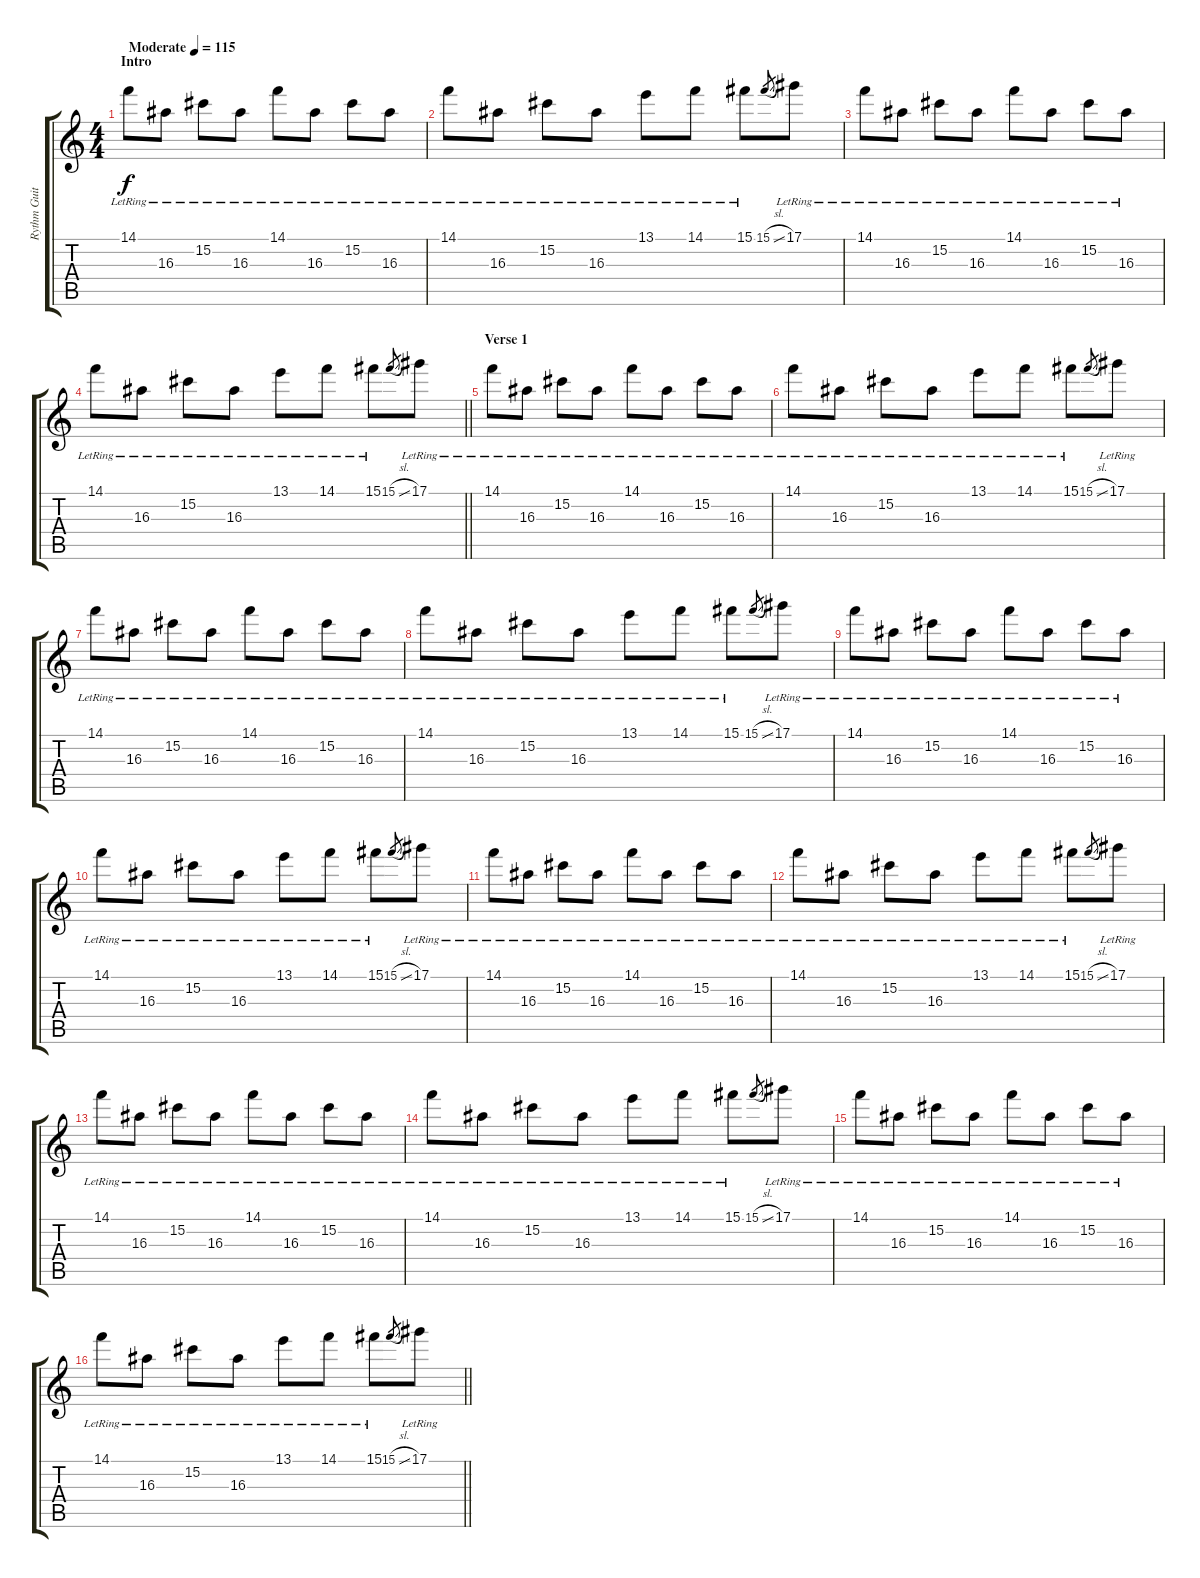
\track ("Rythm Guitar 1" "Rythm Guit") {instrument electricguitarjazz}
\staff {score tabs}
\tuning (Eb4 Bb3 Gb3 Db3 Ab2 Eb2) {hide}
\ts (4 4)
\section ("" "Intro")
\tempo (115 "Moderate")
\clef g2
\ks c
14.1{lr}.8{dy f instrument electricguitarjazz} 16.3{lr}.8 15.2{lr}.8 16.3{lr}.8 14.1{lr}.8 16.3{lr}.8 15.2{lr}.8 16.3{lr}.8 |
14.1{lr}.8 16.3{lr}.8 15.2{lr}.8 16.3{lr}.8 13.1{lr}.8 14.1{lr}.8 15.1{lr}.8 15.1{sl}.8{gr} 17.1{lr}.8 |
14.1{lr}.8 16.3{lr}.8 15.2{lr}.8 16.3{lr}.8 14.1{lr}.8 16.3{lr}.8 15.2{lr}.8 16.3{lr}.8 |
\barLineRight lightlight
14.1{lr}.8 16.3{lr}.8 15.2{lr}.8 16.3{lr}.8 13.1{lr}.8 14.1{lr}.8 15.1{lr}.8 15.1{sl}.8{gr} 17.1{lr}.8 |
\section ("" "Verse 1")
14.1{lr}.8 16.3{lr}.8 15.2{lr}.8 16.3{lr}.8 14.1{lr}.8 16.3{lr}.8 15.2{lr}.8 16.3{lr}.8 |
14.1{lr}.8 16.3{lr}.8 15.2{lr}.8 16.3{lr}.8 13.1{lr}.8 14.1{lr}.8 15.1{lr}.8 15.1{sl}.8{gr} 17.1{lr}.8 |
14.1{lr}.8 16.3{lr}.8 15.2{lr}.8 16.3{lr}.8 14.1{lr}.8 16.3{lr}.8 15.2{lr}.8 16.3{lr}.8 |
14.1{lr}.8 16.3{lr}.8 15.2{lr}.8 16.3{lr}.8 13.1{lr}.8 14.1{lr}.8 15.1{lr}.8 15.1{sl}.8{gr} 17.1{lr}.8 |
14.1{lr}.8 16.3{lr}.8 15.2{lr}.8 16.3{lr}.8 14.1{lr}.8 16.3{lr}.8 15.2{lr}.8 16.3{lr}.8 |
14.1{lr}.8 16.3{lr}.8 15.2{lr}.8 16.3{lr}.8 13.1{lr}.8 14.1{lr}.8 15.1{lr}.8 15.1{sl}.8{gr} 17.1{lr}.8 |
14.1{lr}.8 16.3{lr}.8 15.2{lr}.8 16.3{lr}.8 14.1{lr}.8 16.3{lr}.8 15.2{lr}.8 16.3{lr}.8 |
14.1{lr}.8 16.3{lr}.8 15.2{lr}.8 16.3{lr}.8 13.1{lr}.8 14.1{lr}.8 15.1{lr}.8 15.1{sl}.8{gr} 17.1{lr}.8 |
14.1{lr}.8 16.3{lr}.8 15.2{lr}.8 16.3{lr}.8 14.1{lr}.8 16.3{lr}.8 15.2{lr}.8 16.3{lr}.8 |
14.1{lr}.8 16.3{lr}.8 15.2{lr}.8 16.3{lr}.8 13.1{lr}.8 14.1{lr}.8 15.1{lr}.8 15.1{sl}.8{gr} 17.1{lr}.8 |
14.1{lr}.8 16.3{lr}.8 15.2{lr}.8 16.3{lr}.8 14.1{lr}.8 16.3{lr}.8 15.2{lr}.8 16.3{lr}.8 |
\barLineRight lightlight
14.1{lr}.8 16.3{lr}.8 15.2{lr}.8 16.3{lr}.8 13.1{lr}.8 14.1{lr}.8 15.1{lr}.8 15.1{sl}.8{gr} 17.1{lr}.8
